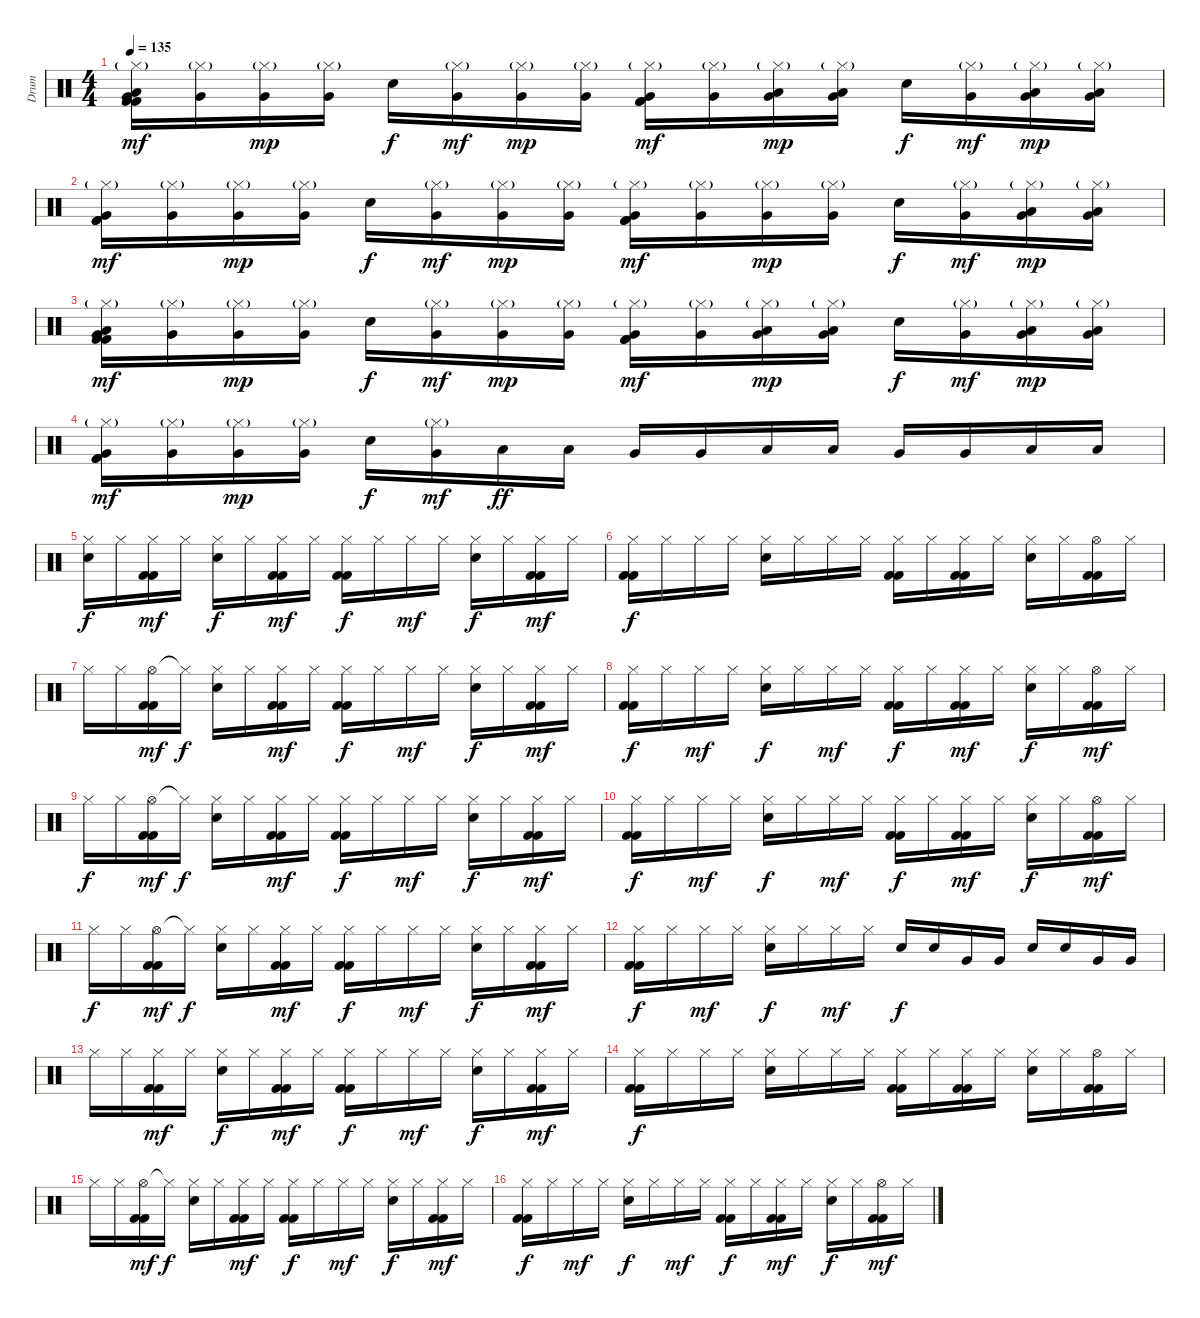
\track ("Drum" "Drum") {instrument percussion}
\staff {score}
\articulation defaults
\ts (4 4)
\tempo 135
\clef neutral
\ks c
("Low Tom (hit)" "Hi-Hat (closed)"{g} "Very Low Tom (hit)" "Kick (hit) 2" "Kick (hit) 2").16{dy mf} ("Hi-Hat (closed)"{g} "Very Low Tom (hit)").16 ("Hi-Hat (closed)"{g} "Very Low Tom (hit)").16{dy mp} ("Hi-Hat (closed)"{g} "Very Low Tom (hit)").16 "Electric Snare (hit)".16{dy f} ("Hi-Hat (closed)"{g} "Very Low Tom (hit)").16{dy mf} ("Hi-Hat (closed)"{g} "Very Low Tom (hit)").16{dy mp} ("Hi-Hat (closed)"{g} "Very Low Tom (hit)").16 ("Hi-Hat (closed)"{g} "Very Low Tom (hit)" "Kick (hit) 2" "Kick (hit) 2").16{dy mf} ("Hi-Hat (closed)"{g} "Very Low Tom (hit)").16 ("Low Tom (hit)" "Hi-Hat (closed)"{g} "Very Low Tom (hit)").16{dy mp} ("Low Tom (hit)" "Hi-Hat (closed)"{g} "Very Low Tom (hit)").16 "Electric Snare (hit)".16{dy f} ("Hi-Hat (closed)"{g} "Very Low Tom (hit)").16{dy mf} ("Low Tom (hit)" "Hi-Hat (closed)"{g} "Very Low Tom (hit)").16{dy mp} ("Low Tom (hit)" "Hi-Hat (closed)"{g} "Very Low Tom (hit)").16 |
("Hi-Hat (closed)"{g} "Very Low Tom (hit)" "Kick (hit) 2" "Kick (hit) 2").16{dy mf} ("Hi-Hat (closed)"{g} "Very Low Tom (hit)").16 ("Hi-Hat (closed)"{g} "Very Low Tom (hit)").16{dy mp} ("Hi-Hat (closed)"{g} "Very Low Tom (hit)").16 "Electric Snare (hit)".16{dy f} ("Hi-Hat (closed)"{g} "Very Low Tom (hit)").16{dy mf} ("Hi-Hat (closed)"{g} "Very Low Tom (hit)").16{dy mp} ("Hi-Hat (closed)"{g} "Very Low Tom (hit)").16 ("Hi-Hat (closed)"{g} "Very Low Tom (hit)" "Kick (hit) 2" "Kick (hit) 2").16{dy mf} ("Hi-Hat (closed)"{g} "Very Low Tom (hit)").16 ("Hi-Hat (closed)"{g} "Very Low Tom (hit)").16{dy mp} ("Hi-Hat (closed)"{g} "Very Low Tom (hit)").16 "Electric Snare (hit)".16{dy f} ("Hi-Hat (closed)"{g} "Very Low Tom (hit)").16{dy mf} ("Low Tom (hit)" "Hi-Hat (closed)"{g} "Very Low Tom (hit)").16{dy mp} ("Low Tom (hit)" "Hi-Hat (closed)"{g} "Very Low Tom (hit)").16 |
("Low Tom (hit)" "Hi-Hat (closed)"{g} "Very Low Tom (hit)" "Kick (hit) 2" "Kick (hit) 2").16{dy mf} ("Hi-Hat (closed)"{g} "Very Low Tom (hit)").16 ("Hi-Hat (closed)"{g} "Very Low Tom (hit)").16{dy mp} ("Hi-Hat (closed)"{g} "Very Low Tom (hit)").16 "Electric Snare (hit)".16{dy f} ("Hi-Hat (closed)"{g} "Very Low Tom (hit)").16{dy mf} ("Hi-Hat (closed)"{g} "Very Low Tom (hit)").16{dy mp} ("Hi-Hat (closed)"{g} "Very Low Tom (hit)").16 ("Hi-Hat (closed)"{g} "Very Low Tom (hit)" "Kick (hit) 2" "Kick (hit) 2").16{dy mf} ("Hi-Hat (closed)"{g} "Very Low Tom (hit)").16 ("Low Tom (hit)" "Hi-Hat (closed)"{g} "Very Low Tom (hit)").16{dy mp} ("Low Tom (hit)" "Hi-Hat (closed)"{g} "Very Low Tom (hit)").16 "Electric Snare (hit)".16{dy f} ("Hi-Hat (closed)"{g} "Very Low Tom (hit)").16{dy mf} ("Low Tom (hit)" "Hi-Hat (closed)"{g} "Very Low Tom (hit)").16{dy mp} ("Low Tom (hit)" "Hi-Hat (closed)"{g} "Very Low Tom (hit)").16 |
("Hi-Hat (closed)"{g} "Very Low Tom (hit)" "Kick (hit) 2" "Kick (hit) 2").16{dy mf} ("Hi-Hat (closed)"{g} "Very Low Tom (hit)").16 ("Hi-Hat (closed)"{g} "Very Low Tom (hit)").16{dy mp} ("Hi-Hat (closed)"{g} "Very Low Tom (hit)").16 "Electric Snare (hit)".16{dy f} ("Hi-Hat (closed)"{g} "Very Low Tom (hit)").16{dy mf} "Low Tom (hit)".16{dy ff} "Low Tom (hit)".16 "Very Low Tom (hit)".16 "Very Low Tom (hit)".16 "Low Tom (hit)".16 "Low Tom (hit)".16 "Very Low Tom (hit)".16 "Very Low Tom (hit)".16 "Low Floor Tom (hit)".16 "Low Floor Tom (hit)".16 |
("Hi-Hat (closed)" "Electric Snare (hit)").16{dy f} "Hi-Hat (closed)".16 ("Hi-Hat (closed)" "Kick (hit) 2" "Kick (hit) 2").16{dy mf} "Hi-Hat (closed)".16 ("Hi-Hat (closed)" "Electric Snare (hit)").16{dy f} "Hi-Hat (closed)".16 ("Hi-Hat (closed)" "Kick (hit) 2" "Kick (hit) 2").16{dy mf} "Hi-Hat (closed)".16 ("Hi-Hat (closed)" "Kick (hit) 2" "Kick (hit) 2").16{dy f} "Hi-Hat (closed)".16 "Hi-Hat (closed)".16{dy mf} "Hi-Hat (closed)".16 ("Hi-Hat (closed)" "Electric Snare (hit)").16{dy f} "Hi-Hat (closed)".16 ("Hi-Hat (closed)" "Kick (hit) 2" "Kick (hit) 2").16{dy mf} "Hi-Hat (closed)".16 |
("Hi-Hat (closed)" "Kick (hit) 2" "Kick (hit) 2").16{dy f} "Hi-Hat (closed)".16 "Hi-Hat (closed)".16 "Hi-Hat (closed)".16 ("Hi-Hat (closed)" "Electric Snare (hit)").16 "Hi-Hat (closed)".16 "Hi-Hat (closed)".16 "Hi-Hat (closed)".16 ("Hi-Hat (closed)" "Kick (hit) 2" "Kick (hit) 2").16 "Hi-Hat (closed)".16 ("Hi-Hat (closed)" "Kick (hit) 2" "Kick (hit) 2").16 "Hi-Hat (closed)".16 ("Hi-Hat (closed)" "Electric Snare (hit)").16 "Hi-Hat (closed)".16 ("Hi-Hat (open)" "Kick (hit) 2" "Kick (hit) 2").16 "Hi-Hat (closed)".16 |
"Hi-Hat (closed)".16 "Hi-Hat (closed)".16 ("Hi-Hat (open)" "Kick (hit) 2" "Kick (hit) 2").16{dy mf} "Hi-Hat (closed)"{t}.16{dy f} ("Hi-Hat (closed)" "Electric Snare (hit)").16 "Hi-Hat (closed)".16 ("Hi-Hat (closed)" "Kick (hit) 2" "Kick (hit) 2").16{dy mf} "Hi-Hat (closed)".16 ("Hi-Hat (closed)" "Kick (hit) 2" "Kick (hit) 2").16{dy f} "Hi-Hat (closed)".16 "Hi-Hat (closed)".16{dy mf} "Hi-Hat (closed)".16 ("Hi-Hat (closed)" "Electric Snare (hit)").16{dy f} "Hi-Hat (closed)".16 ("Hi-Hat (closed)" "Kick (hit) 2" "Kick (hit) 2").16{dy mf} "Hi-Hat (closed)".16 |
("Hi-Hat (closed)" "Kick (hit) 2" "Kick (hit) 2").16{dy f} "Hi-Hat (closed)".16 "Hi-Hat (closed)".16{dy mf} "Hi-Hat (closed)".16 ("Hi-Hat (closed)" "Electric Snare (hit)").16{dy f} "Hi-Hat (closed)".16 "Hi-Hat (closed)".16{dy mf} "Hi-Hat (closed)".16 ("Hi-Hat (closed)" "Kick (hit) 2" "Kick (hit) 2").16{dy f} "Hi-Hat (closed)".16 ("Hi-Hat (closed)" "Kick (hit) 2" "Kick (hit) 2").16{dy mf} "Hi-Hat (closed)".16 ("Hi-Hat (closed)" "Electric Snare (hit)").16{dy f} "Hi-Hat (closed)".16 ("Hi-Hat (open)" "Kick (hit) 2" "Kick (hit) 2").16{dy mf} "Hi-Hat (closed)".16 |
"Hi-Hat (closed)".16{dy f} "Hi-Hat (closed)".16 ("Hi-Hat (open)" "Kick (hit) 2" "Kick (hit) 2").16{dy mf} "Hi-Hat (closed)"{t}.16{dy f} ("Hi-Hat (closed)" "Electric Snare (hit)").16 "Hi-Hat (closed)".16 ("Hi-Hat (closed)" "Kick (hit) 2" "Kick (hit) 2").16{dy mf} "Hi-Hat (closed)".16 ("Hi-Hat (closed)" "Kick (hit) 2" "Kick (hit) 2").16{dy f} "Hi-Hat (closed)".16 "Hi-Hat (closed)".16{dy mf} "Hi-Hat (closed)".16 ("Hi-Hat (closed)" "Electric Snare (hit)").16{dy f} "Hi-Hat (closed)".16 ("Hi-Hat (closed)" "Kick (hit) 2" "Kick (hit) 2").16{dy mf} "Hi-Hat (closed)".16 |
("Hi-Hat (closed)" "Kick (hit) 2" "Kick (hit) 2").16{dy f} "Hi-Hat (closed)".16 "Hi-Hat (closed)".16{dy mf} "Hi-Hat (closed)".16 ("Hi-Hat (closed)" "Electric Snare (hit)").16{dy f} "Hi-Hat (closed)".16 "Hi-Hat (closed)".16{dy mf} "Hi-Hat (closed)".16 ("Hi-Hat (closed)" "Kick (hit) 2" "Kick (hit) 2").16{dy f} "Hi-Hat (closed)".16 ("Hi-Hat (closed)" "Kick (hit) 2" "Kick (hit) 2").16{dy mf} "Hi-Hat (closed)".16 ("Hi-Hat (closed)" "Electric Snare (hit)").16{dy f} "Hi-Hat (closed)".16 ("Hi-Hat (open)" "Kick (hit) 2" "Kick (hit) 2").16{dy mf} "Hi-Hat (closed)".16 |
"Hi-Hat (closed)".16{dy f} "Hi-Hat (closed)".16 ("Hi-Hat (open)" "Kick (hit) 2" "Kick (hit) 2").16{dy mf} "Hi-Hat (closed)"{t}.16{dy f} ("Hi-Hat (closed)" "Electric Snare (hit)").16 "Hi-Hat (closed)".16 ("Hi-Hat (closed)" "Kick (hit) 2" "Kick (hit) 2").16{dy mf} "Hi-Hat (closed)".16 ("Hi-Hat (closed)" "Kick (hit) 2" "Kick (hit) 2").16{dy f} "Hi-Hat (closed)".16 "Hi-Hat (closed)".16{dy mf} "Hi-Hat (closed)".16 ("Hi-Hat (closed)" "Electric Snare (hit)").16{dy f} "Hi-Hat (closed)".16 ("Hi-Hat (closed)" "Kick (hit) 2" "Kick (hit) 2").16{dy mf} "Hi-Hat (closed)".16 |
("Hi-Hat (closed)" "Kick (hit) 2" "Kick (hit) 2").16{dy f} "Hi-Hat (closed)".16 "Hi-Hat (closed)".16{dy mf} "Hi-Hat (closed)".16 ("Hi-Hat (closed)" "Electric Snare (hit)").16{dy f} "Hi-Hat (closed)".16 "Hi-Hat (closed)".16{dy mf} "Hi-Hat (closed)".16 "Electric Snare (hit)".16{dy f} "Electric Snare (hit)".16 "Very Low Tom (hit)".16 "Very Low Tom (hit)".16 "Electric Snare (hit)".16 "Electric Snare (hit)".16 "Very Low Tom (hit)".16 "Very Low Tom (hit)".16 |
"Hi-Hat (closed)".16 "Hi-Hat (closed)".16 ("Hi-Hat (closed)" "Kick (hit) 2" "Kick (hit) 2").16{dy mf} "Hi-Hat (closed)".16 ("Hi-Hat (closed)" "Electric Snare (hit)").16{dy f} "Hi-Hat (closed)".16 ("Hi-Hat (closed)" "Kick (hit) 2" "Kick (hit) 2").16{dy mf} "Hi-Hat (closed)".16 ("Hi-Hat (closed)" "Kick (hit) 2" "Kick (hit) 2").16{dy f} "Hi-Hat (closed)".16 "Hi-Hat (closed)".16{dy mf} "Hi-Hat (closed)".16 ("Hi-Hat (closed)" "Electric Snare (hit)").16{dy f} "Hi-Hat (closed)".16 ("Hi-Hat (closed)" "Kick (hit) 2" "Kick (hit) 2").16{dy mf} "Hi-Hat (closed)".16 |
("Hi-Hat (closed)" "Kick (hit) 2" "Kick (hit) 2").16{dy f} "Hi-Hat (closed)".16 "Hi-Hat (closed)".16 "Hi-Hat (closed)".16 ("Hi-Hat (closed)" "Electric Snare (hit)").16 "Hi-Hat (closed)".16 "Hi-Hat (closed)".16 "Hi-Hat (closed)".16 ("Hi-Hat (closed)" "Kick (hit) 2" "Kick (hit) 2").16 "Hi-Hat (closed)".16 ("Hi-Hat (closed)" "Kick (hit) 2" "Kick (hit) 2").16 "Hi-Hat (closed)".16 ("Hi-Hat (closed)" "Electric Snare (hit)").16 "Hi-Hat (closed)".16 ("Hi-Hat (open)" "Kick (hit) 2" "Kick (hit) 2").16 "Hi-Hat (closed)".16 |
"Hi-Hat (closed)".16 "Hi-Hat (closed)".16 ("Hi-Hat (open)" "Kick (hit) 2" "Kick (hit) 2").16{dy mf} "Hi-Hat (closed)"{t}.16{dy f} ("Hi-Hat (closed)" "Electric Snare (hit)").16 "Hi-Hat (closed)".16 ("Hi-Hat (closed)" "Kick (hit) 2" "Kick (hit) 2").16{dy mf} "Hi-Hat (closed)".16 ("Hi-Hat (closed)" "Kick (hit) 2" "Kick (hit) 2").16{dy f} "Hi-Hat (closed)".16 "Hi-Hat (closed)".16{dy mf} "Hi-Hat (closed)".16 ("Hi-Hat (closed)" "Electric Snare (hit)").16{dy f} "Hi-Hat (closed)".16 ("Hi-Hat (closed)" "Kick (hit) 2" "Kick (hit) 2").16{dy mf} "Hi-Hat (closed)".16 |
("Hi-Hat (closed)" "Kick (hit) 2" "Kick (hit) 2").16{dy f} "Hi-Hat (closed)".16 "Hi-Hat (closed)".16{dy mf} "Hi-Hat (closed)".16 ("Hi-Hat (closed)" "Electric Snare (hit)").16{dy f} "Hi-Hat (closed)".16 "Hi-Hat (closed)".16{dy mf} "Hi-Hat (closed)".16 ("Hi-Hat (closed)" "Kick (hit) 2" "Kick (hit) 2").16{dy f} "Hi-Hat (closed)".16 ("Hi-Hat (closed)" "Kick (hit) 2" "Kick (hit) 2").16{dy mf} "Hi-Hat (closed)".16 ("Hi-Hat (closed)" "Electric Snare (hit)").16{dy f} "Hi-Hat (closed)".16 ("Hi-Hat (open)" "Kick (hit) 2" "Kick (hit) 2").16{dy mf} "Hi-Hat (closed)".16
